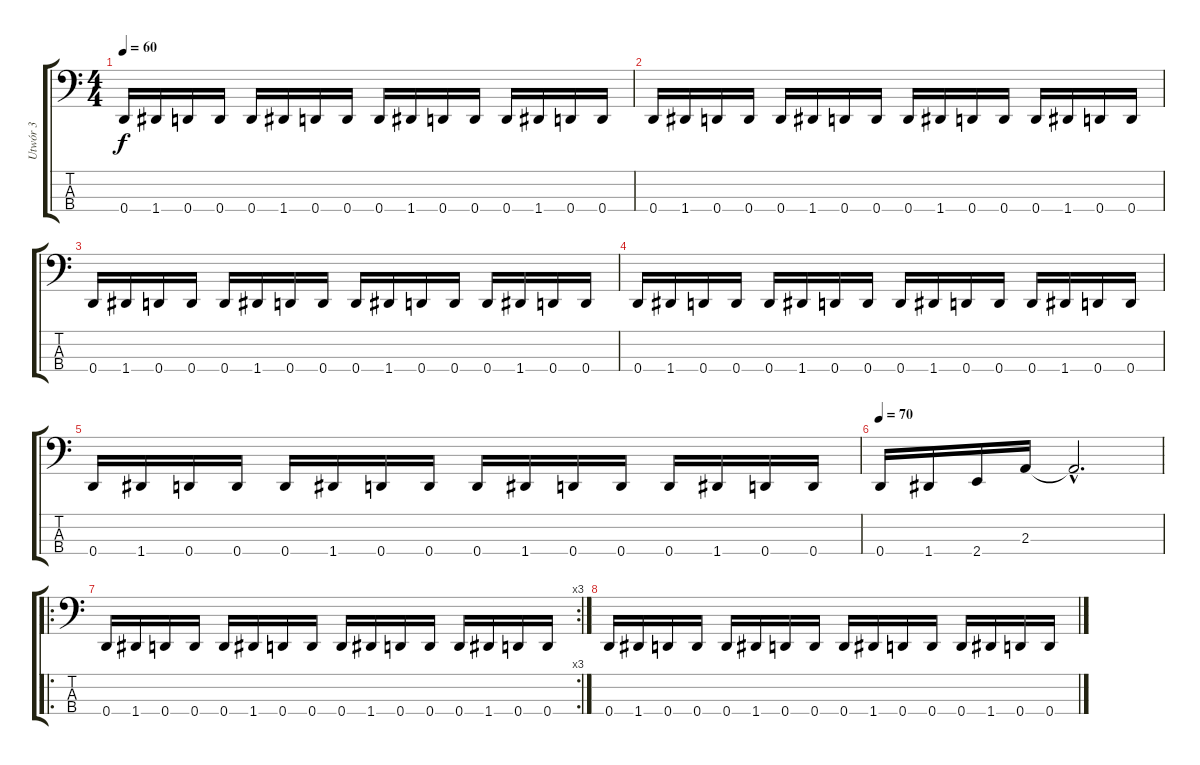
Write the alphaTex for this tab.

\track ("Utwór 3" "Utwór 3") {instrument slapbass2}
\staff {score tabs}
\tuning (F2 C2 G1 D1) {hide}
\ts (4 4)
\tempo 60
\clef f4
\ks c
0.4.16{dy f} 1.4.16 0.4.16 0.4.16 0.4.16 1.4.16 0.4.16 0.4.16 0.4.16 1.4.16 0.4.16 0.4.16 0.4.16 1.4.16 0.4.16 0.4.16 |
0.4.16 1.4.16 0.4.16 0.4.16 0.4.16 1.4.16 0.4.16 0.4.16 0.4.16 1.4.16 0.4.16 0.4.16 0.4.16 1.4.16 0.4.16 0.4.16 |
0.4.16 1.4.16 0.4.16 0.4.16 0.4.16 1.4.16 0.4.16 0.4.16 0.4.16 1.4.16 0.4.16 0.4.16 0.4.16 1.4.16 0.4.16 0.4.16 |
0.4.16 1.4.16 0.4.16 0.4.16 0.4.16 1.4.16 0.4.16 0.4.16 0.4.16 1.4.16 0.4.16 0.4.16 0.4.16 1.4.16 0.4.16 0.4.16 |
0.4.16 1.4.16 0.4.16 0.4.16 0.4.16 1.4.16 0.4.16 0.4.16 0.4.16 1.4.16 0.4.16 0.4.16 0.4.16 1.4.16 0.4.16 0.4.16 |
\tempo 70
0.4.16 1.4.16 2.4.16 2.3.16 2.3{hac t}.2{d} |
\ro
\rc 3
0.4.16 1.4.16 0.4.16 0.4.16 0.4.16 1.4.16 0.4.16 0.4.16 0.4.16 1.4.16 0.4.16 0.4.16 0.4.16 1.4.16 0.4.16 0.4.16 |
0.4.16 1.4.16 0.4.16 0.4.16 0.4.16 1.4.16 0.4.16 0.4.16 0.4.16 1.4.16 0.4.16 0.4.16 0.4.16 1.4.16 0.4.16 0.4.16
